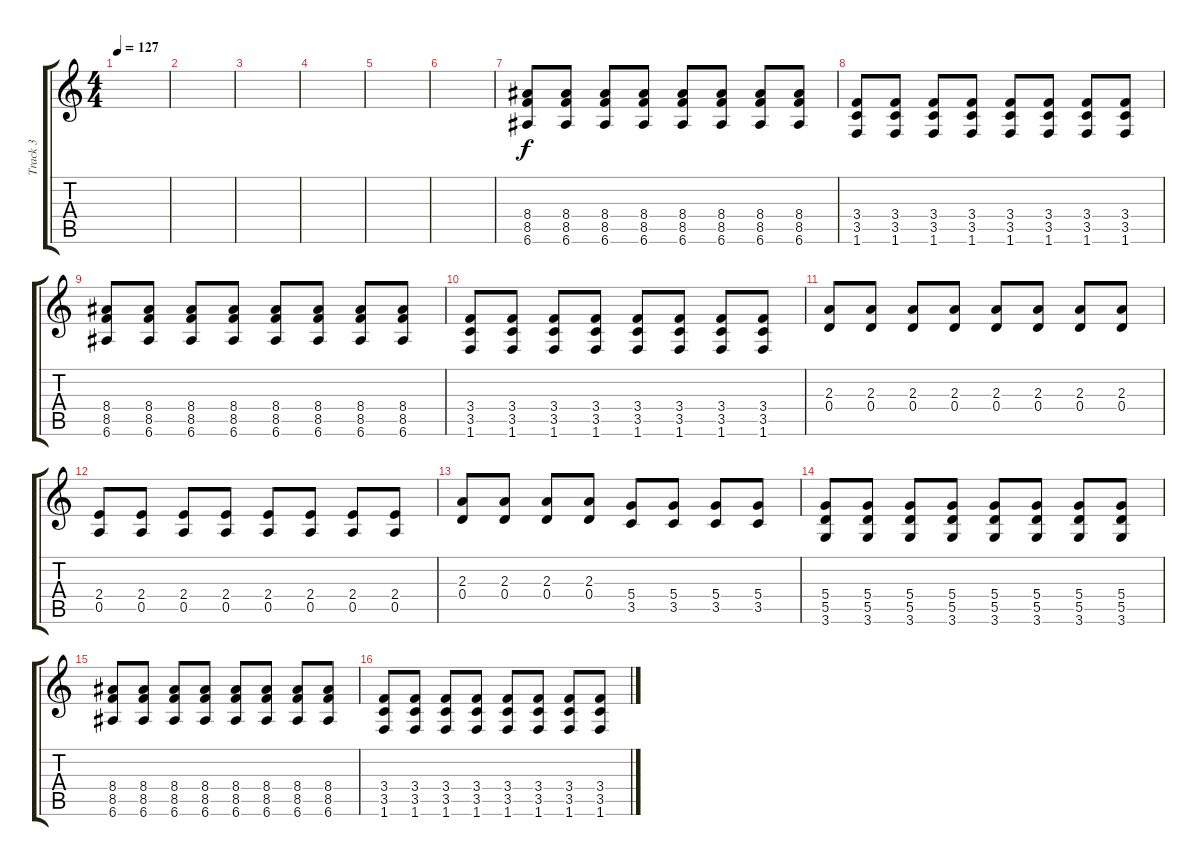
\track ("Track 3" "Track 3") {instrument electricguitarmuted}
\staff {score tabs}
\tuning (E4 B3 G3 D3 A2 E2) {hide}
\ts (4 4)
\tempo 127
\clef g2
\ks c
|
|
|
|
|
|
(8.4 8.5 6.6).8 (8.4 8.5 6.6).8 (8.4 8.5 6.6).8 (8.4 8.5 6.6).8 (8.4 8.5 6.6).8 (8.4 8.5 6.6).8 (8.4 8.5 6.6).8 (8.4 8.5 6.6).8 |
(3.4 3.5 1.6).8 (3.4 3.5 1.6).8 (3.4 3.5 1.6).8 (3.4 3.5 1.6).8 (3.4 3.5 1.6).8 (3.4 3.5 1.6).8 (3.4 3.5 1.6).8 (3.4 3.5 1.6).8 |
(8.4 8.5 6.6).8 (8.4 8.5 6.6).8 (8.4 8.5 6.6).8 (8.4 8.5 6.6).8 (8.4 8.5 6.6).8 (8.4 8.5 6.6).8 (8.4 8.5 6.6).8 (8.4 8.5 6.6).8 |
(3.4 3.5 1.6).8 (3.4 3.5 1.6).8 (3.4 3.5 1.6).8 (3.4 3.5 1.6).8 (3.4 3.5 1.6).8 (3.4 3.5 1.6).8 (3.4 3.5 1.6).8 (3.4 3.5 1.6).8 |
(2.3 0.4).8 (2.3 0.4).8 (2.3 0.4).8 (2.3 0.4).8 (2.3 0.4).8 (2.3 0.4).8 (2.3 0.4).8 (2.3 0.4).8 |
(2.4 0.5).8 (2.4 0.5).8 (2.4 0.5).8 (2.4 0.5).8 (2.4 0.5).8 (2.4 0.5).8 (2.4 0.5).8 (2.4 0.5).8 |
(2.3 0.4).8 (2.3 0.4).8 (2.3 0.4).8 (2.3 0.4).8 (5.4 3.5).8 (5.4 3.5).8 (5.4 3.5).8 (5.4 3.5).8 |
(5.4 5.5 3.6).8 (5.4 5.5 3.6).8 (5.4 5.5 3.6).8 (5.4 5.5 3.6).8 (5.4 5.5 3.6).8 (5.4 5.5 3.6).8 (5.4 5.5 3.6).8 (5.4 5.5 3.6).8 |
(8.4 8.5 6.6).8 (8.4 8.5 6.6).8 (8.4 8.5 6.6).8 (8.4 8.5 6.6).8 (8.4 8.5 6.6).8 (8.4 8.5 6.6).8 (8.4 8.5 6.6).8 (8.4 8.5 6.6).8 |
(3.4 3.5 1.6).8 (3.4 3.5 1.6).8 (3.4 3.5 1.6).8 (3.4 3.5 1.6).8 (3.4 3.5 1.6).8 (3.4 3.5 1.6).8 (3.4 3.5 1.6).8 (3.4 3.5 1.6).8
